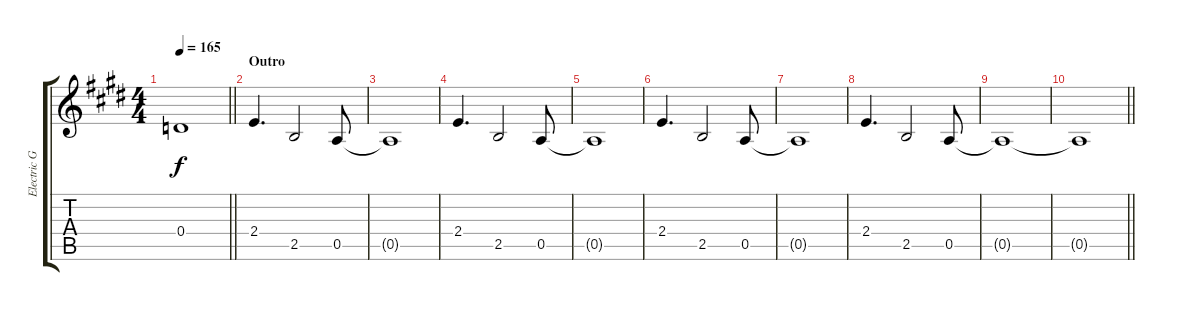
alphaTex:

\track ("Electric Guitar 2" "Electric G") {instrument distortionguitar}
\staff {score tabs}
\tuning (E4 B3 G3 D3 A2 E2) {hide}
\ts (4 4)
\tempo 165
\clef g2
\barLineRight lightlight
\ks e
0.4.1{dy f} |
\section ("" "Outro")
2.4.4{d} 2.5.2 0.5.8 |
0.5{t}.1 |
2.4.4{d} 2.5.2 0.5.8 |
0.5{t}.1 |
2.4.4{d} 2.5.2 0.5.8 |
0.5{t}.1 |
2.4.4{d} 2.5.2 0.5.8 |
0.5{t}.1 |
\barLineRight lightlight
0.5{t}.1
